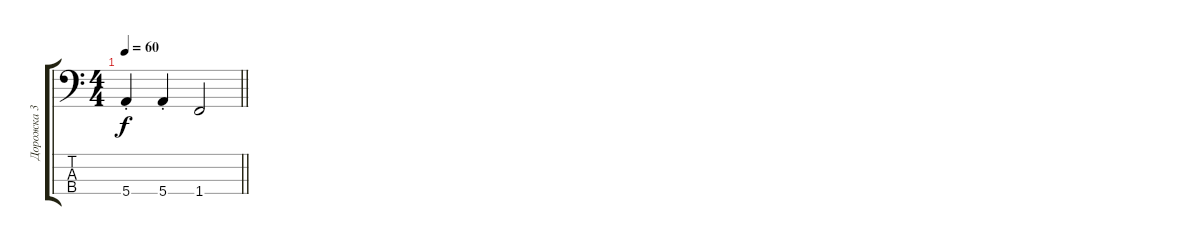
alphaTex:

\track ("Дорожка 3" "Дорожка 3") {instrument slapbass1}
\staff {score tabs}
\tuning (G2 D2 A1 E1) {hide}
\ts (4 4)
\tempo 60
\clef f4
\barLineRight lightlight
\ks c
5.4{st}.4{dy f} 5.4{st}.4 1.4.2
